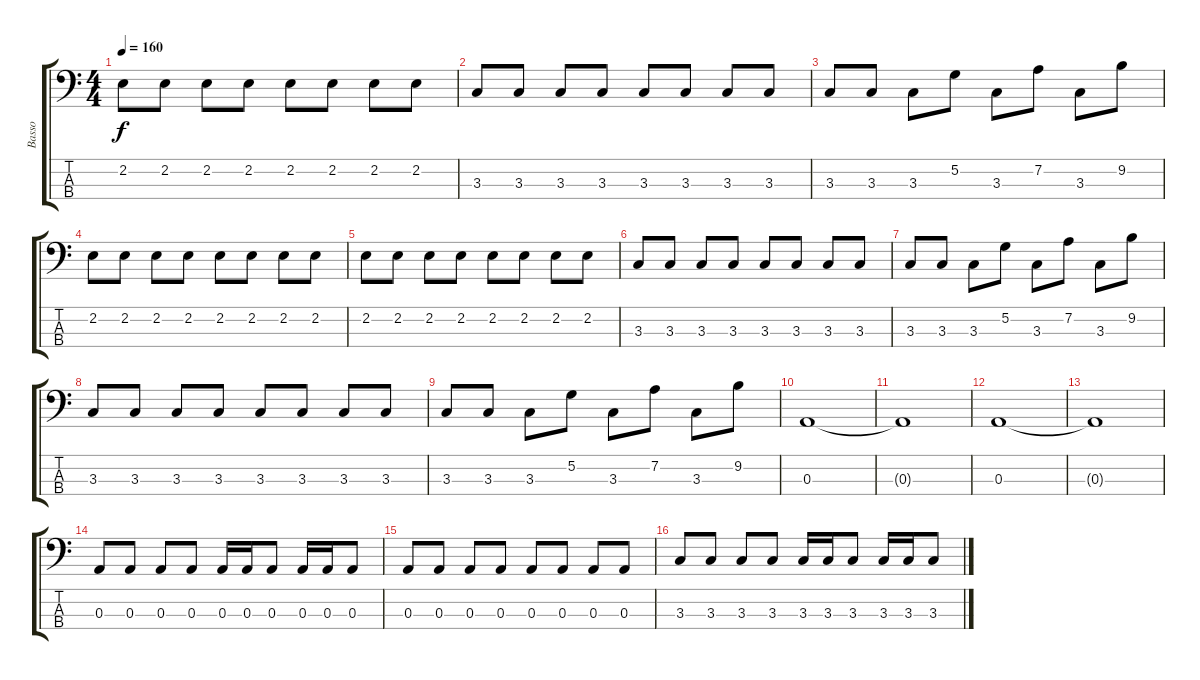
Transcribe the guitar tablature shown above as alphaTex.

\track ("Basso" "Basso") {instrument electricbasspick}
\staff {score tabs}
\tuning (G2 D2 A1 E1) {hide}
\ts (4 4)
\tempo 160
\clef f4
\ks c
2.2.8{dy f} 2.2.8 2.2.8 2.2.8 2.2.8 2.2.8 2.2.8 2.2.8 |
3.3.8 3.3.8 3.3.8 3.3.8 3.3.8 3.3.8 3.3.8 3.3.8 |
3.3.8 3.3.8 3.3.8 5.2.8 3.3.8 7.2.8 3.3.8 9.2.8 |
2.2.8 2.2.8 2.2.8 2.2.8 2.2.8 2.2.8 2.2.8 2.2.8 |
2.2.8 2.2.8 2.2.8 2.2.8 2.2.8 2.2.8 2.2.8 2.2.8 |
3.3.8 3.3.8 3.3.8 3.3.8 3.3.8 3.3.8 3.3.8 3.3.8 |
3.3.8 3.3.8 3.3.8 5.2.8 3.3.8 7.2.8 3.3.8 9.2.8 |
3.3.8 3.3.8 3.3.8 3.3.8 3.3.8 3.3.8 3.3.8 3.3.8 |
3.3.8 3.3.8 3.3.8 5.2.8 3.3.8 7.2.8 3.3.8 9.2.8 |
0.3.1 |
0.3{t}.1 |
0.3.1 |
0.3{t}.1 |
0.3.8 0.3.8 0.3.8 0.3.8 0.3.16 0.3.16 0.3.8 0.3.16 0.3.16 0.3.8 |
0.3.8 0.3.8 0.3.8 0.3.8 0.3.8 0.3.8 0.3.8 0.3.8 |
3.3.8 3.3.8 3.3.8 3.3.8 3.3.16 3.3.16 3.3.8 3.3.16 3.3.16 3.3.8
